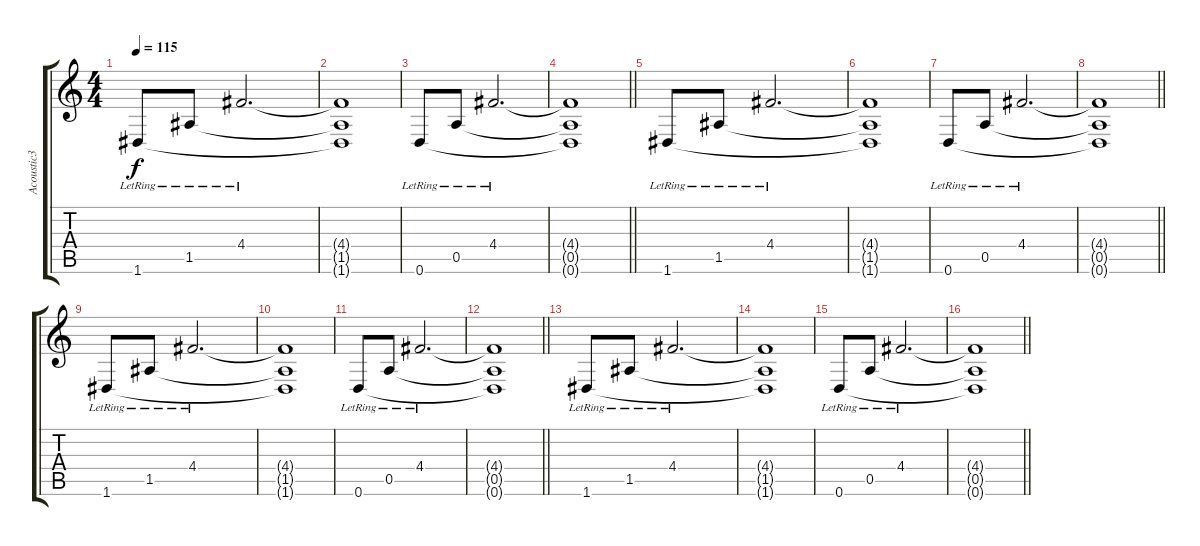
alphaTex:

\track ("Acoustic3" "Acoustic3") {instrument acousticguitarnylon}
\staff {score tabs}
\tuning (E4 B3 G3 D3 A2 D2) {hide}
\ts (4 4)
\tempo 115
\clef g2
\ks c
1.6{lr}.8{dy f} 1.5{lr}.8 4.4{lr}.2{d} |
(4.4{t} 1.5{t} 1.6{t}).1 |
0.6{lr}.8 0.5{lr}.8 4.4{lr}.2{d} |
\barLineRight lightlight
(4.4{t} 0.5{t} 0.6{t}).1 |
1.6{lr}.8 1.5{lr}.8 4.4{lr}.2{d} |
(4.4{t} 1.5{t} 1.6{t}).1 |
0.6{lr}.8 0.5{lr}.8 4.4{lr}.2{d} |
\barLineRight lightlight
(4.4{t} 0.5{t} 0.6{t}).1 |
1.6{lr}.8 1.5{lr}.8 4.4{lr}.2{d} |
(4.4{t} 1.5{t} 1.6{t}).1 |
0.6{lr}.8 0.5{lr}.8 4.4{lr}.2{d} |
\barLineRight lightlight
(4.4{t} 0.5{t} 0.6{t}).1 |
1.6{lr}.8 1.5{lr}.8 4.4{lr}.2{d} |
(4.4{t} 1.5{t} 1.6{t}).1 |
0.6{lr}.8 0.5{lr}.8 4.4{lr}.2{d} |
\barLineRight lightlight
(4.4{t} 0.5{t} 0.6{t}).1
